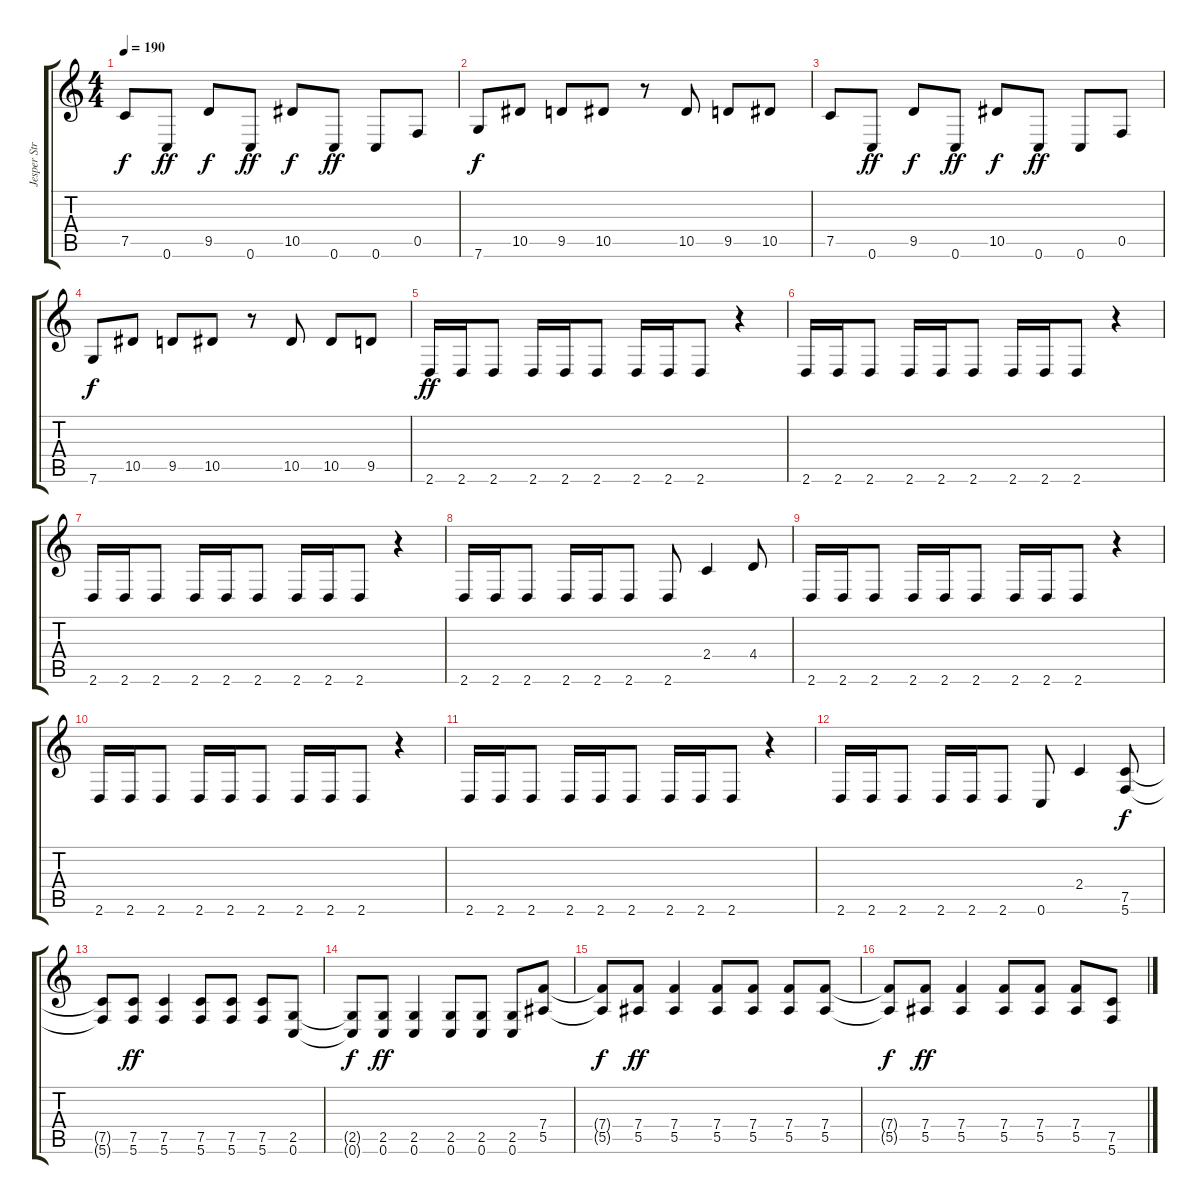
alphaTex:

\track ("Jesper Stromblad" "Jesper Str") {instrument distortionguitar}
\staff {score tabs}
\tuning (C4 G3 Eb3 Bb2 F2 C2) {hide}
\ts (4 4)
\tempo 190
\clef g2
\ks c
7.5.8{dy f} 0.6.8{dy ff} 9.5.8{dy f} 0.6.8{dy ff} 10.5.8{dy f} 0.6.8{dy ff} 0.6.8 0.5.8 |
7.6.8{dy f} 10.5.8 9.5.8 10.5.8 r.8 10.5.8 9.5.8 10.5.8 |
7.5.8 0.6.8{dy ff} 9.5.8{dy f} 0.6.8{dy ff} 10.5.8{dy f} 0.6.8{dy ff} 0.6.8 0.5.8 |
7.6.8{dy f} 10.5.8 9.5.8 10.5.8 r.8 10.5.8 10.5.8 9.5.8 |
2.6.16{dy ff} 2.6.16 2.6.8 2.6.16 2.6.16 2.6.8 2.6.16 2.6.16 2.6.8 r.4 |
2.6.16 2.6.16 2.6.8 2.6.16 2.6.16 2.6.8 2.6.16 2.6.16 2.6.8 r.4 |
2.6.16 2.6.16 2.6.8 2.6.16 2.6.16 2.6.8 2.6.16 2.6.16 2.6.8 r.4 |
2.6.16 2.6.16 2.6.8 2.6.16 2.6.16 2.6.8 2.6.8 2.4.4 4.4.8 |
2.6.16 2.6.16 2.6.8 2.6.16 2.6.16 2.6.8 2.6.16 2.6.16 2.6.8 r.4 |
2.6.16 2.6.16 2.6.8 2.6.16 2.6.16 2.6.8 2.6.16 2.6.16 2.6.8 r.4 |
2.6.16 2.6.16 2.6.8 2.6.16 2.6.16 2.6.8 2.6.16 2.6.16 2.6.8 r.4 |
2.6.16 2.6.16 2.6.8 2.6.16 2.6.16 2.6.8 0.6.8 2.4.4 (7.5 5.6).8{dy f} |
(7.5{t} 5.6{t}).8 (7.5 5.6).8{dy ff} (7.5 5.6).4 (7.5 5.6).8 (7.5 5.6).8 (7.5 5.6).8 (2.5 0.6).8 |
(2.5{t} 0.6{t}).8{dy f} (2.5 0.6).8{dy ff} (2.5 0.6).4 (2.5 0.6).8 (2.5 0.6).8 (2.5 0.6).8 (7.4 5.5).8 |
(7.4{t} 5.5{t}).8{dy f} (7.4 5.5).8{dy ff} (7.4 5.5).4 (7.4 5.5).8 (7.4 5.5).8 (7.4 5.5).8 (7.4 5.5).8 |
(7.4{t} 5.5{t}).8{dy f} (7.4 5.5).8{dy ff} (7.4 5.5).4 (7.4 5.5).8 (7.4 5.5).8 (7.4 5.5).8 (7.5 5.6).8
